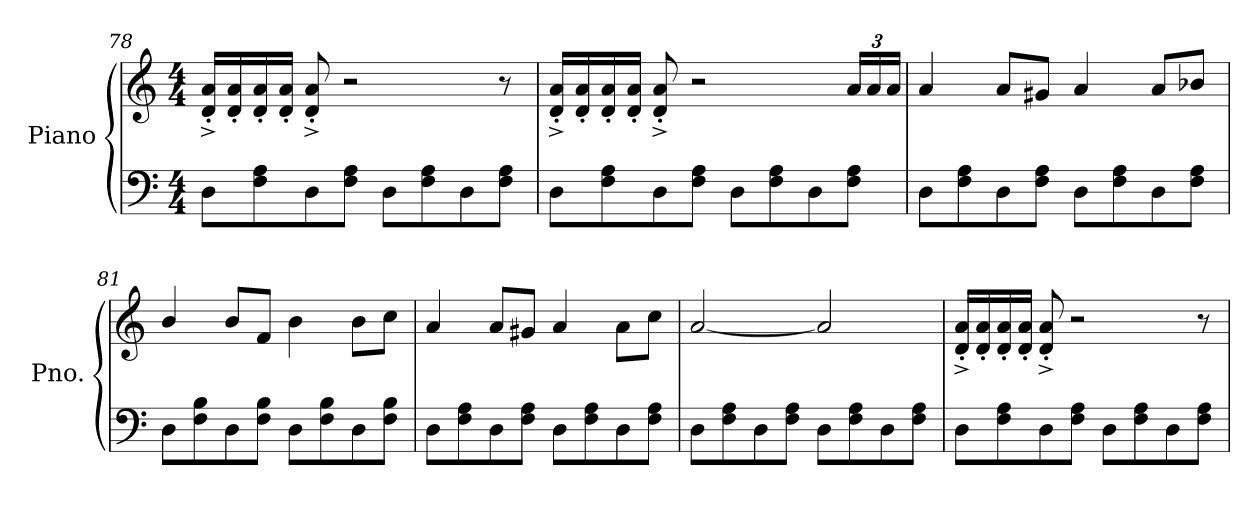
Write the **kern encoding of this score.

**kern	**kern
*part1	*part1
*staff2	*staff1
*I"Piano	*
*I'Pno.	*
*clefF4	*clefG2
*k[]	*k[]
*M4/4	*M4/4
=78	=78
8D\L	16d/'^ 16a/'^LL
.	16d/' 16a/'
8F\ 8A\	16d/' 16a/'
.	16d/' 16a/'JJ
8D\	8d/'^ 8a/'^
8F\ 8A\J	2r
8D\L	.
8F\ 8A\	.
8D\	.
8F\ 8A\J	8r
=79	=79
8D\L	16d/'^ 16a/'^LL
.	16d/' 16a/'
8F\ 8A\	16d/' 16a/'
.	16d/' 16a/'JJ
8D\	8d/'^ 8a/'^
8F\ 8A\J	2r
8D\L	.
8F\ 8A\	.
8D\	.
*	*Xbrackettup
8F\ 8A\J	24a/LL
.	24a/
.	24a/JJ
!!LO:PB:g=z
=80	=80
8D\L	4a/
8F\ 8A\	.
8D\	8a/L
8F\ 8A\J	8g#X/J
8D\L	4a/
8F\ 8A\	.
8D\	8a/L
8F\ 8A\J	8b-X/J
=81	=81
8D\L	4b/
8F\ 8B\	.
8D\	8b/L
8F\ 8B\J	8f/J
8D\L	4b\
8F\ 8B\	.
8D\	8b\L
8F\ 8B\J	8cc\J
=82	=82
8D\L	4a/
8F\ 8A\	.
8D\	8a/L
8F\ 8A\J	8g#X/J
8D\L	4a/
8F\ 8A\	.
8D\	8a\L
8F\ 8A\J	8cc\J
=83	=83
8D\L	[2a/
8F\ 8A\	.
8D\	.
8F\ 8A\J	.
8D\L	2a/]
8F\ 8A\	.
8D\	.
8F\ 8A\J	.
=84	=84
8D\L	16d/'^ 16a/'^LL
.	16d/' 16a/'
8F\ 8A\	16d/' 16a/'
.	16d/' 16a/'JJ
8D\	8d/'^ 8a/'^
8F\ 8A\J	2r
8D\L	.
8F\ 8A\	.
8D\	.
8F\ 8A\J	8r
=	=
*-	*-
